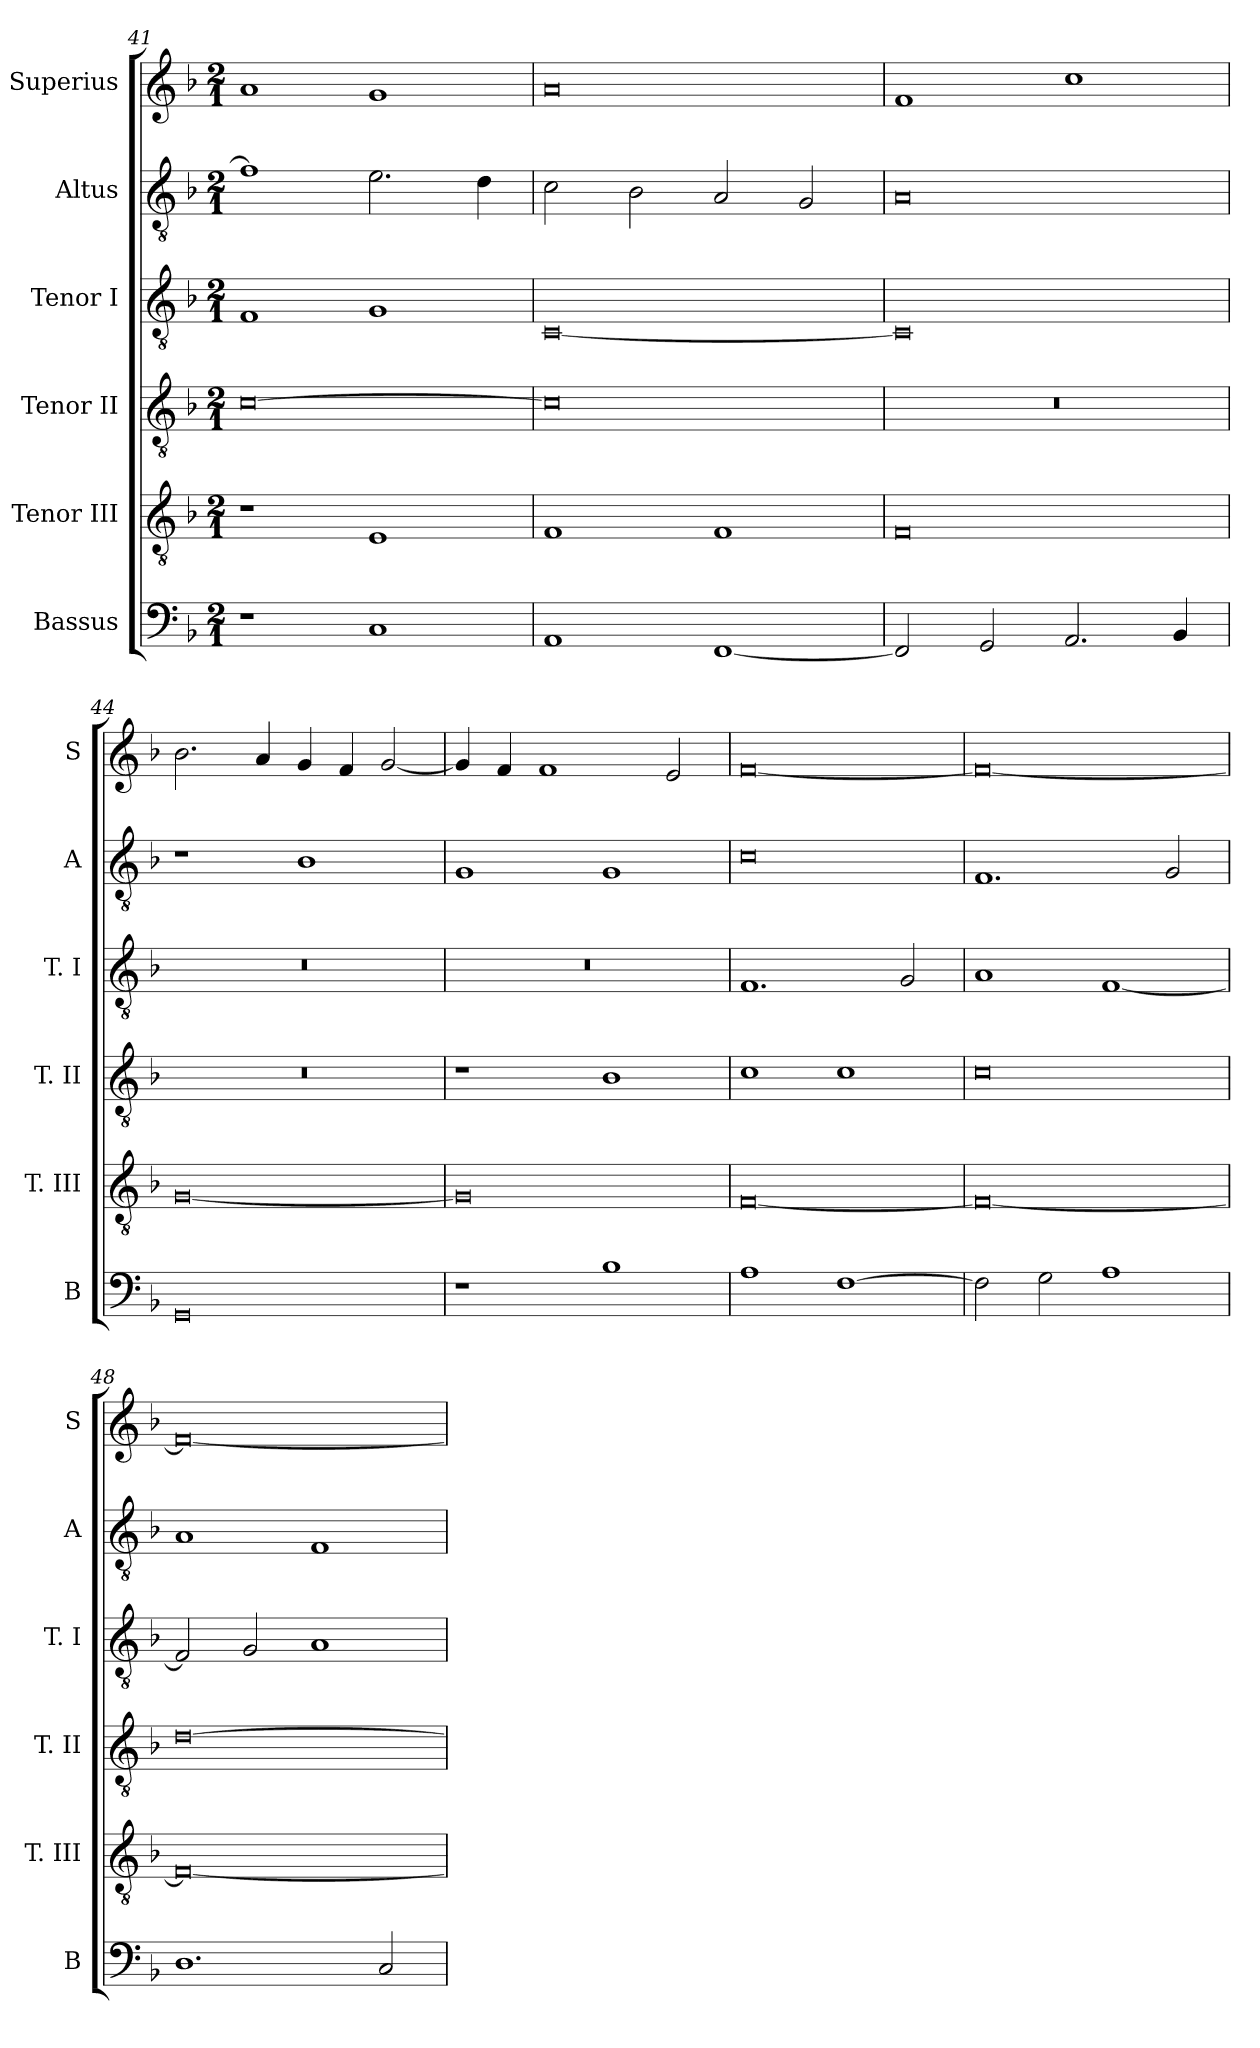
**kern	**kern	**kern	**kern	**kern	**kern
*part6	*part5	*part4	*part3	*part2	*part1
*staff6	*staff5	*staff4	*staff3	*staff2	*staff1
*I"Bassus	*I"Tenor III	*I"Tenor II	*I"Tenor I	*I"Altus	*I"Superius
*I'B	*I'T. III	*I'T. II	*I'T. I	*I'A	*I'S
*clefF4	*clefGv2	*clefGv2	*clefGv2	*clefGv2	*clefG2
*k[b-]	*k[b-]	*k[b-]	*k[b-]	*k[b-]	*k[b-]
*F:	*F:	*F:	*F:	*F:	*F:
*M2/1	*M2/1	*M2/1	*M2/1	*M2/1	*M2/1
=41	=41	=41	=41	=41	=41
1r	1r	[0c	1F	1f]	1a
1C	1E	.	1G	2.e	1g
.	.	.	.	4d	.
=42	=42	=42	=42	=42	=42
1AA	1F	0c]	[0C	2c	0a
.	.	.	.	2B-	.
[1FF	1F	.	.	2A	.
.	.	.	.	2G	.
=43	=43	=43	=43	=43	=43
2FF]	0F	0r	0C]	0A	1f
2GG	.	.	.	.	.
2.AA	.	.	.	.	1cc
4BB-	.	.	.	.	.
=44	=44	=44	=44	=44	=44
0GG	[0G	0r	0r	1r	2.b-
.	.	.	.	.	4a
.	.	.	.	1B-	4g
.	.	.	.	.	4f
.	.	.	.	.	[2g
=45	=45	=45	=45	=45	=45
1r	0G]	1r	0r	1G	4g]
.	.	.	.	.	4f
.	.	.	.	.	1f
1B-	.	1B-	.	1G	.
.	.	.	.	.	2e
=46	=46	=46	=46	=46	=46
1A	[0F	1c	1.F	0c	[0f
[1F	.	1c	.	.	.
.	.	.	2G	.	.
=47	=47	=47	=47	=47	=47
2F]	0F_	0c	1A	1.F	0f_
2G	.	.	.	.	.
1A	.	.	[1F	.	.
.	.	.	.	2G	.
=48	=48	=48	=48	=48	=48
1.D	0F_	[0d	2F]	1A	0f_
.	.	.	2G	.	.
.	.	.	1A	1F	.
2C	.	.	.	.	.
=	=	=	=	=	=
*-	*-	*-	*-	*-	*-
